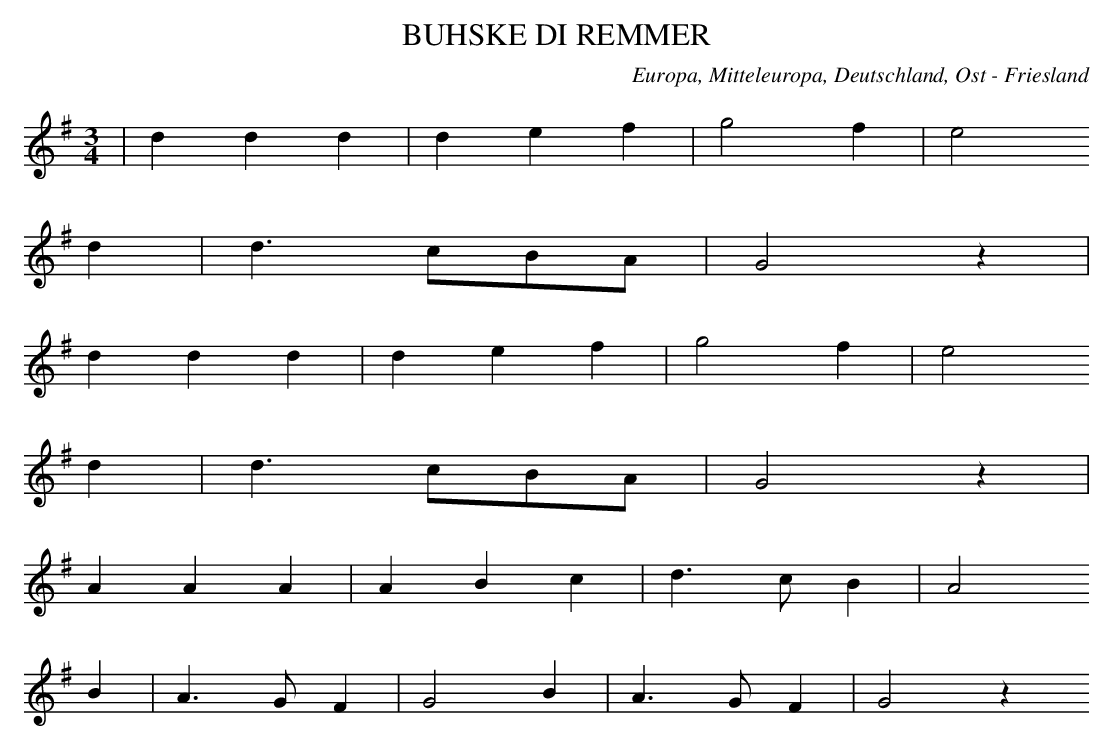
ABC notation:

X:1
T: BUHSKE DI REMMER
O: Europa, Mitteleuropa, Deutschland, Ost - Friesland
M: 3/4
L: 1/8
K: G
 | d2d2d2 | d2e2f2 | g4f2 | e4
d2 | d3cBA | G4z2 |
d2d2d2 | d2e2f2 | g4f2 | e4
d2 | d3cBA | G4z2 |
A2A2A2 | A2B2c2 | d3cB2 | A4
B2 | A3GF2 | G4B2 | A3GF2 | G4z2
